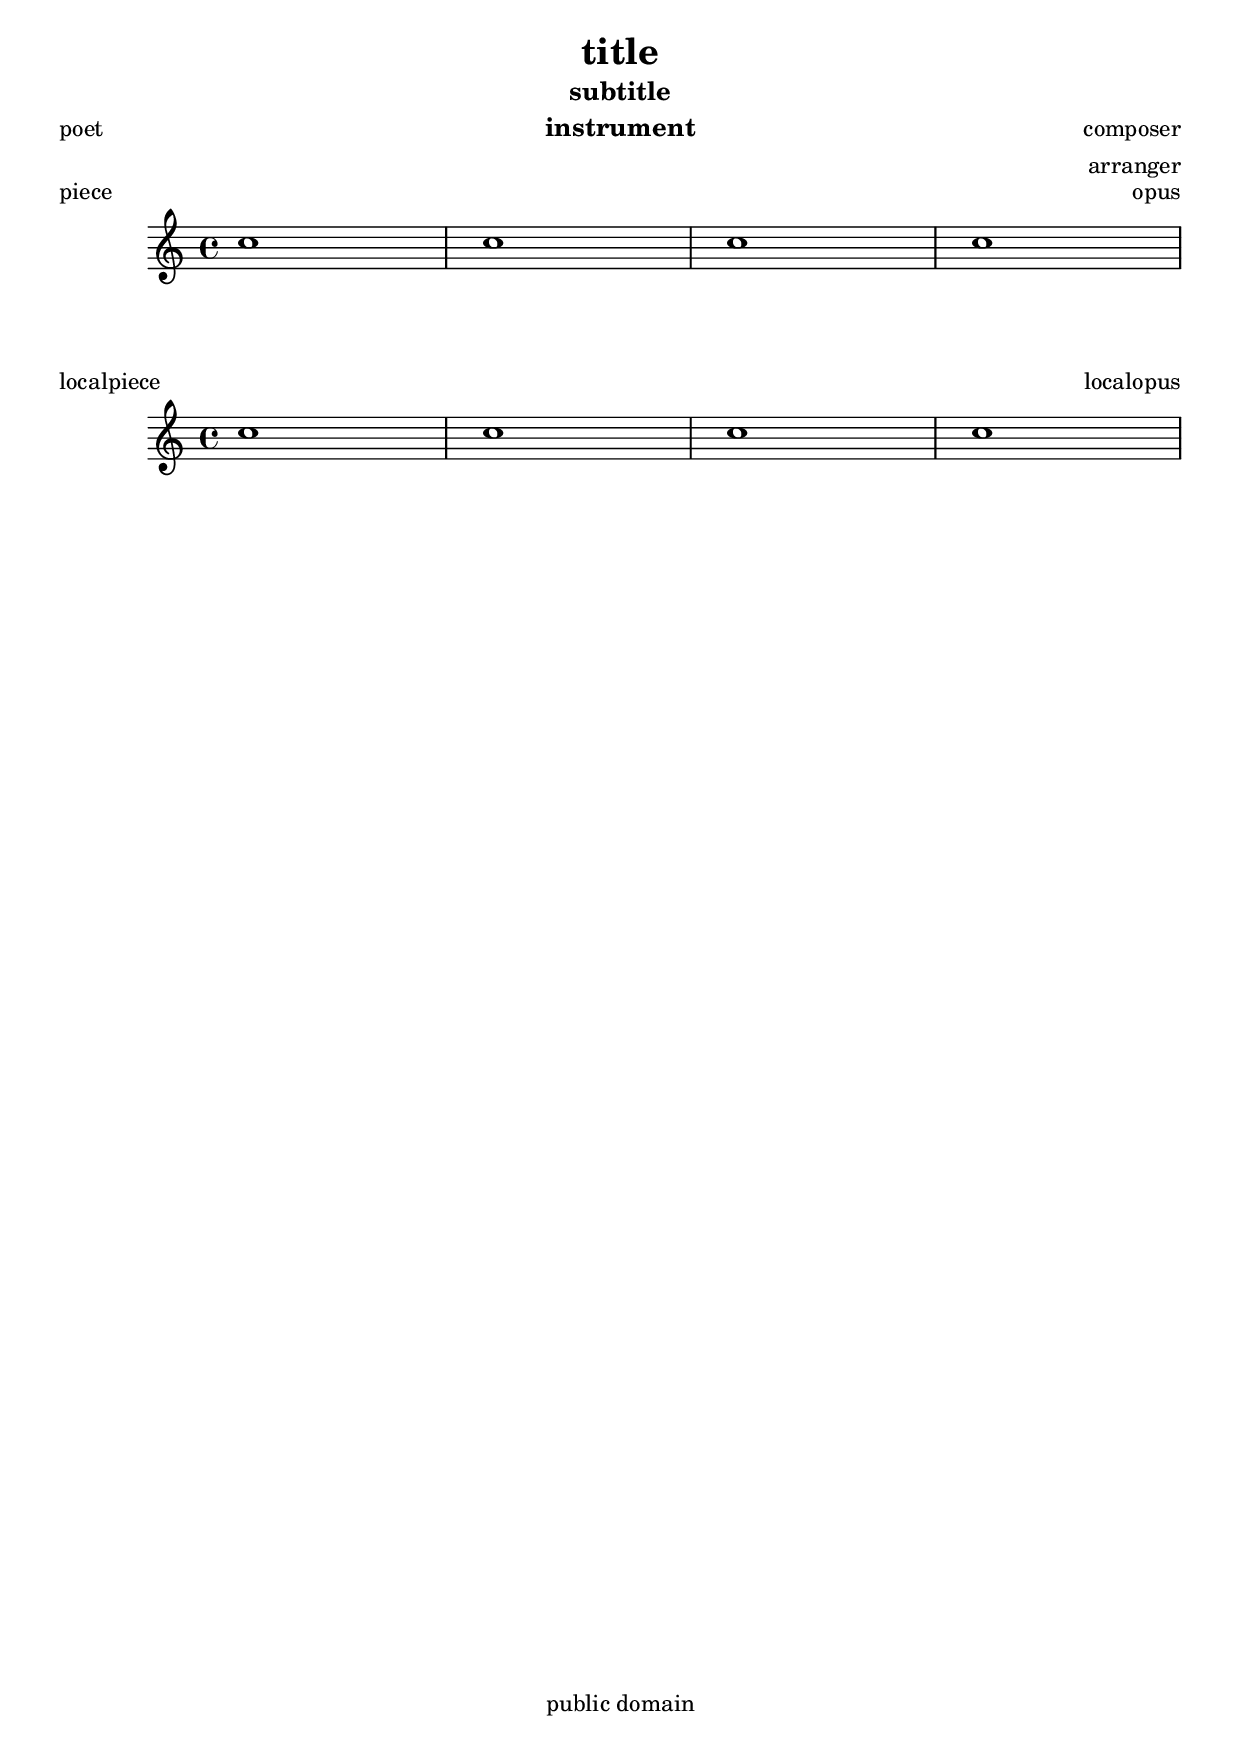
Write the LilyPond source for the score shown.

%% Do not edit this file; it is auto-generated from LSR http://lsr.dsi.unimi.it
%% This file is in the public domain.
\version "2.11.62"

\header {
  lsrtags = "text, paper-and-layout, titles"

  texidoc = "
A demonstration of all headers.

"
  doctitle = "Demonstrating all headers"
} % begin verbatim
\header {
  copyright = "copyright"
  title = "title"
  subtitle = "subtitle"
  composer = "composer"
  arranger = "arranger"
  instrument = "instrument"
  metre = "metre"
  opus = "opus"
  piece = "piece"
  poet = "poet"
  texidoc = "All header fields with special meanings."
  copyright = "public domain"
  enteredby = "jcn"
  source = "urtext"
}

\layout {
  ragged-right = ##f
}

\score {
  \relative c'' { c1 | c | c | c }
}

\score {
   \relative c'' { c1 | c | c | c }
   \header {
     title = "localtitle"
     subtitle = "localsubtitle"
     composer = "localcomposer"
     arranger = "localarranger"
     instrument = "localinstrument"
     metre = "localmetre"
     opus = "localopus"
     piece = "localpiece"
     poet = "localpoet"
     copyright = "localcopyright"
   }
}
